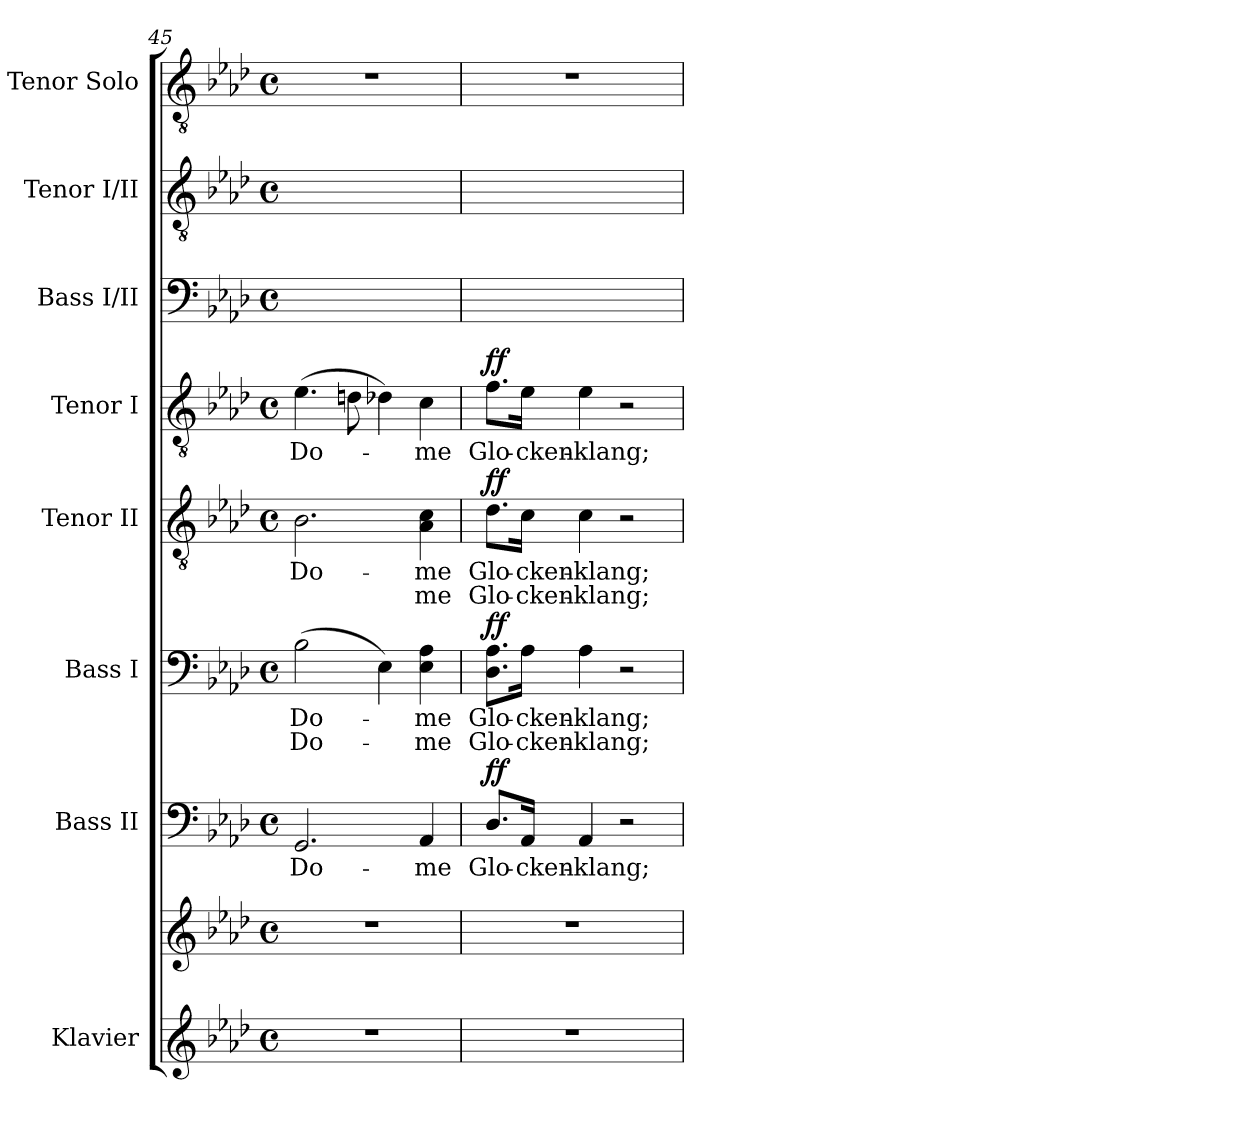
**kern	**kern	**kern	**text	**dynam	**kern	**text	**text	**dynam	**kern	**text	**text	**dynam	**kern	**text	**dynam	**kern	**text	**kern	**text	**kern
*part8	*part8	*part7	*part7	*part7	*part6	*part6	*part6	*part6	*part5	*part5	*part5	*part5	*part4	*part4	*part4	*part3	*part3	*part2	*part2	*part1
*staff9	*staff8	*staff7	*staff7	*staff7	*staff6	*staff6	*staff6	*staff6	*staff5	*staff5	*staff5	*staff5	*staff4	*staff4	*staff4	*staff3	*staff3	*staff2	*staff2	*staff1
*I"Klavier	*	*I"Bass II	*	*	*I"Bass I	*	*	*	*I"Tenor II	*	*	*	*I"Tenor I	*	*	*I"Bass I/II	*	*I"Tenor I/II	*	*I"Tenor Solo
*I'Klav.	*	*I'B.	*	*	*I'B.	*	*	*	*I'T.	*	*	*	*I'T.	*	*	*I'B.	*	*I'T.	*	*I'T. Solo
*clefG2	*clefG2	*clefF4	*	*	*clefF4	*	*	*	*clefGv2	*	*	*	*clefGv2	*	*	*clefF4	*	*clefGv2	*	*clefGv2
*	*	*	*	*	*	*	*	*	*ITrd7c12	*	*	*	*ITrd7c12	*	*	*	*	*ITrd7c12	*	*ITrd7c12
*k[b-e-a-d-]	*k[b-e-a-d-]	*k[b-e-a-d-]	*	*	*k[b-e-a-d-]	*	*	*	*k[b-e-a-d-]	*	*	*	*k[b-e-a-d-]	*	*	*k[b-e-a-d-]	*	*k[b-e-a-d-]	*	*k[b-e-a-d-]
*A-:	*A-:	*A-:	*	*	*A-:	*	*	*	*A-:	*	*	*	*A-:	*	*	*A-:	*	*A-:	*	*A-:
*M4/4	*M4/4	*M4/4	*	*	*M4/4	*	*	*	*M4/4	*	*	*	*M4/4	*	*	*M4/4	*	*M4/4	*	*M4/4
*met(c)	*met(c)	*met(c)	*	*	*met(c)	*	*	*	*met(c)	*	*	*	*met(c)	*	*	*met(c)	*	*met(c)	*	*met(c)
=45	=45	=45	=45	=45	=45	=45	=45	=45	=45	=45	=45	=45	=45	=45	=45	=45	=45	=45	=45	=45
!	!	!	!LO:LY:b:color=#000000	!	!	!	!	!	!	!	!	!	!	!	!	!	!	!	!	!
!	!	!	!	!	!	!LO:LY:b:color=#000000	!LO:LY:b:color=#000000	!	!	!	!	!	!	!	!	!	!	!	!	!
!	!	!	!	!	!	!	!	!	!	!LO:LY:b:color=#000000	!	!	!	!	!	!	!	!	!	!
!	!	!	!	!	!	!	!	!	!	!	!	!	!	!LO:LY:b:color=#000000	!	!	!	!	!	!
*	*	*	*	*	*	*	*	*	*	*	*	*	*	*	*	*^	*	*	*	*
!	!	!	!	!	!	!	!	!	!	!	!	!	!	!	!	!	!	!LO:LY:b:color=#000000	!	!	!
!	!	!	!	!	!	!	!	!	!	!	!	!	!	!	!	!	!	!	!	!LO:LY:b:color=#000000	!
*	*	*	*	*	*	*	*	*	*	*	*	*	*	*	*	*	*	*	*^	*	*
1r	1r	2.GGi/	Do-	.	(2B-i\	Do-	-Do-	.	2.BB-i\	Do-	.	.	(4.E-i\	Do-	.	(2B-i\yy	2.GGi/yy	Do-	(4.E-i/yy	2.BB-i\yy	Do-	1r
.	.	.	.	.	.	.	.	.	.	.	.	.	8Dni\	.	.	.	.	.	8Dni\yy	.	.	.
.	.	.	.	.	4E-i\)	.	.	.	.	.	.	.	4D-Xi\)	.	.	4E-i\yy)	.	.	4D-Xi\yy)	.	.	.
!	!	!	!LO:LY:b:color=#000000	!	!	!	!	!	!	!	!	!	!	!	!	!	!	!	!	!	!	!
!	!	!	!	!	!	!LO:LY:b:color=#000000	!LO:LY:b:color=#000000	!	!	!	!	!	!	!	!	!	!	!	!	!	!	!
!	!	!	!	!	!	!	!	!	!	!LO:LY:b:color=#000000	!LO:LY:b:color=#000000	!	!	!	!	!	!	!	!	!	!	!
!	!	!	!	!	!	!	!	!	!	!	!	!	!	!LO:LY:b:color=#000000	!	!	!	!	!	!	!	!
!	!	!	!	!	!	!	!	!	!	!	!	!	!	!	!	!	!	!LO:LY:b:color=#000000	!	!	!	!
!	!	!	!	!	!	!	!	!	!	!	!	!	!	!	!	!	!	!	!	!	!LO:LY:b:color=#000000	!
.	.	4AA-i/	-me	.	4E-i\ 4A-i	-me	me	.	4AA-i\ 4Ci	-me	me	.	4Ci\	-me	.	4E-i/yy 4A-iyy	4AA-i\yy	-me	4Ci/yy	4AA-i\yy 4Ciyy	-me	.
!!LO:PB:g=z
=46	=46	=46	=46	=46	=46	=46	=46	=46	=46	=46	=46	=46	=46	=46	=46	=46	=46	=46	=46	=46	=46	=46
!	!	!	!LO:LY:b:color=#000000	!	!	!	!	!	!	!	!	!	!	!	!	!	!	!	!	!	!	!
!	!	!	!	!	!	!LO:LY:b:color=#000000	!LO:LY:b:color=#000000	!	!	!	!	!	!	!	!	!	!	!	!	!	!	!
!	!	!	!	!	!	!	!	!	!	!LO:LY:b:color=#000000	!LO:LY:b:color=#000000	!	!	!	!	!	!	!	!	!	!	!
!	!	!	!	!	!	!	!	!	!	!	!	!	!	!LO:LY:b:color=#000000	!	!	!	!	!	!	!	!
!	!	!	!	!	!	!	!	!	!	!	!	!	!	!	!	!	!	!LO:LY:b:color=#000000	!	!	!	!
!	!	!	!	!	!	!	!	!	!	!	!	!	!	!	!	!	!	!	!	!	!LO:LY:b:color=#000000	!
1r	1r	8.D-i/L	Glo-	ff	8.D-i\ 8.A-i\L	Glo-	-Glo-	ff	8.D-i\L	Glo-	-Glo-	ff	8.Fi\L	Glo-	ff	8.D-iyy\ 8.A-iyy\L	8.D-i/Lyy	Glo-	8.Fi\Lyy	8.D-i\Lyy	Glo-	1r
!	!	!	!LO:LY:b:color=#000000	!	!	!	!	!	!	!	!	!	!	!	!	!	!	!	!	!	!	!
!	!	!	!	!	!	!LO:LY:b:color=#000000	!LO:LY:b:color=#000000	!	!	!	!	!	!	!	!	!	!	!	!	!	!	!
!	!	!	!	!	!	!	!	!	!	!LO:LY:b:color=#000000	!LO:LY:b:color=#000000	!	!	!	!	!	!	!	!	!	!	!
!	!	!	!	!	!	!	!	!	!	!	!	!	!	!LO:LY:b:color=#000000	!	!	!	!	!	!	!	!
!	!	!	!	!	!	!	!	!	!	!	!	!	!	!	!	!	!	!LO:LY:b:color=#000000	!	!	!	!
!	!	!	!	!	!	!	!	!	!	!	!	!	!	!	!	!	!	!	!	!	!LO:LY:b:color=#000000	!
.	.	16AA-i/Jk	-cken-	.	16A-i\Jk	-cken-	-cken-	.	16Ci\Jk	-cken-	-cken-	.	16E-i\Jk	-cken-	.	16A-i\Jkyy	16AA-i/Jkyy	-cken-	16E-i\Jkyy	16Ci\Jkyy	-cken-	.
!	!	!	!LO:LY:b:color=#000000	!	!	!	!	!	!	!	!	!	!	!	!	!	!	!	!	!	!	!
!	!	!	!	!	!	!LO:LY:b:color=#000000	!LO:LY:b:color=#000000	!	!	!	!	!	!	!	!	!	!	!	!	!	!	!
!	!	!	!	!	!	!	!	!	!	!LO:LY:b:color=#000000	!LO:LY:b:color=#000000	!	!	!	!	!	!	!	!	!	!	!
!	!	!	!	!	!	!	!	!	!	!	!	!	!	!LO:LY:b:color=#000000	!	!	!	!	!	!	!	!
!	!	!	!	!	!	!	!	!	!	!	!	!	!	!	!	!	!	!LO:LY:b:color=#000000	!	!	!	!
!	!	!	!	!	!	!	!	!	!	!	!	!	!	!	!	!	!	!	!	!	!LO:LY:b:color=#000000	!
.	.	4AA-i/	-klang;	.	4A-i\	-klang;	klang;	.	4Ci\	-klang;	klang;	.	4E-i\	-klang;	.	4A-i\yy	4AA-i/yy	-klang;	4E-i/yy	4Ci\yy	-klang;	.
.	.	2r	.	.	2r	.	.	.	2r	.	.	.	2r	.	.	2ryy	2ryy	.	2ryy	2ryy	.	.
*	*	*	*	*	*	*	*	*	*	*	*	*	*	*	*	*v	*v	*	*	*	*	*
*	*	*	*	*	*	*	*	*	*	*	*	*	*	*	*	*	*	*v	*v	*	*
=	=	=	=	=	=	=	=	=	=	=	=	=	=	=	=	=	=	=	=	=
*-	*-	*-	*-	*-	*-	*-	*-	*-	*-	*-	*-	*-	*-	*-	*-	*-	*-	*-	*-	*-
